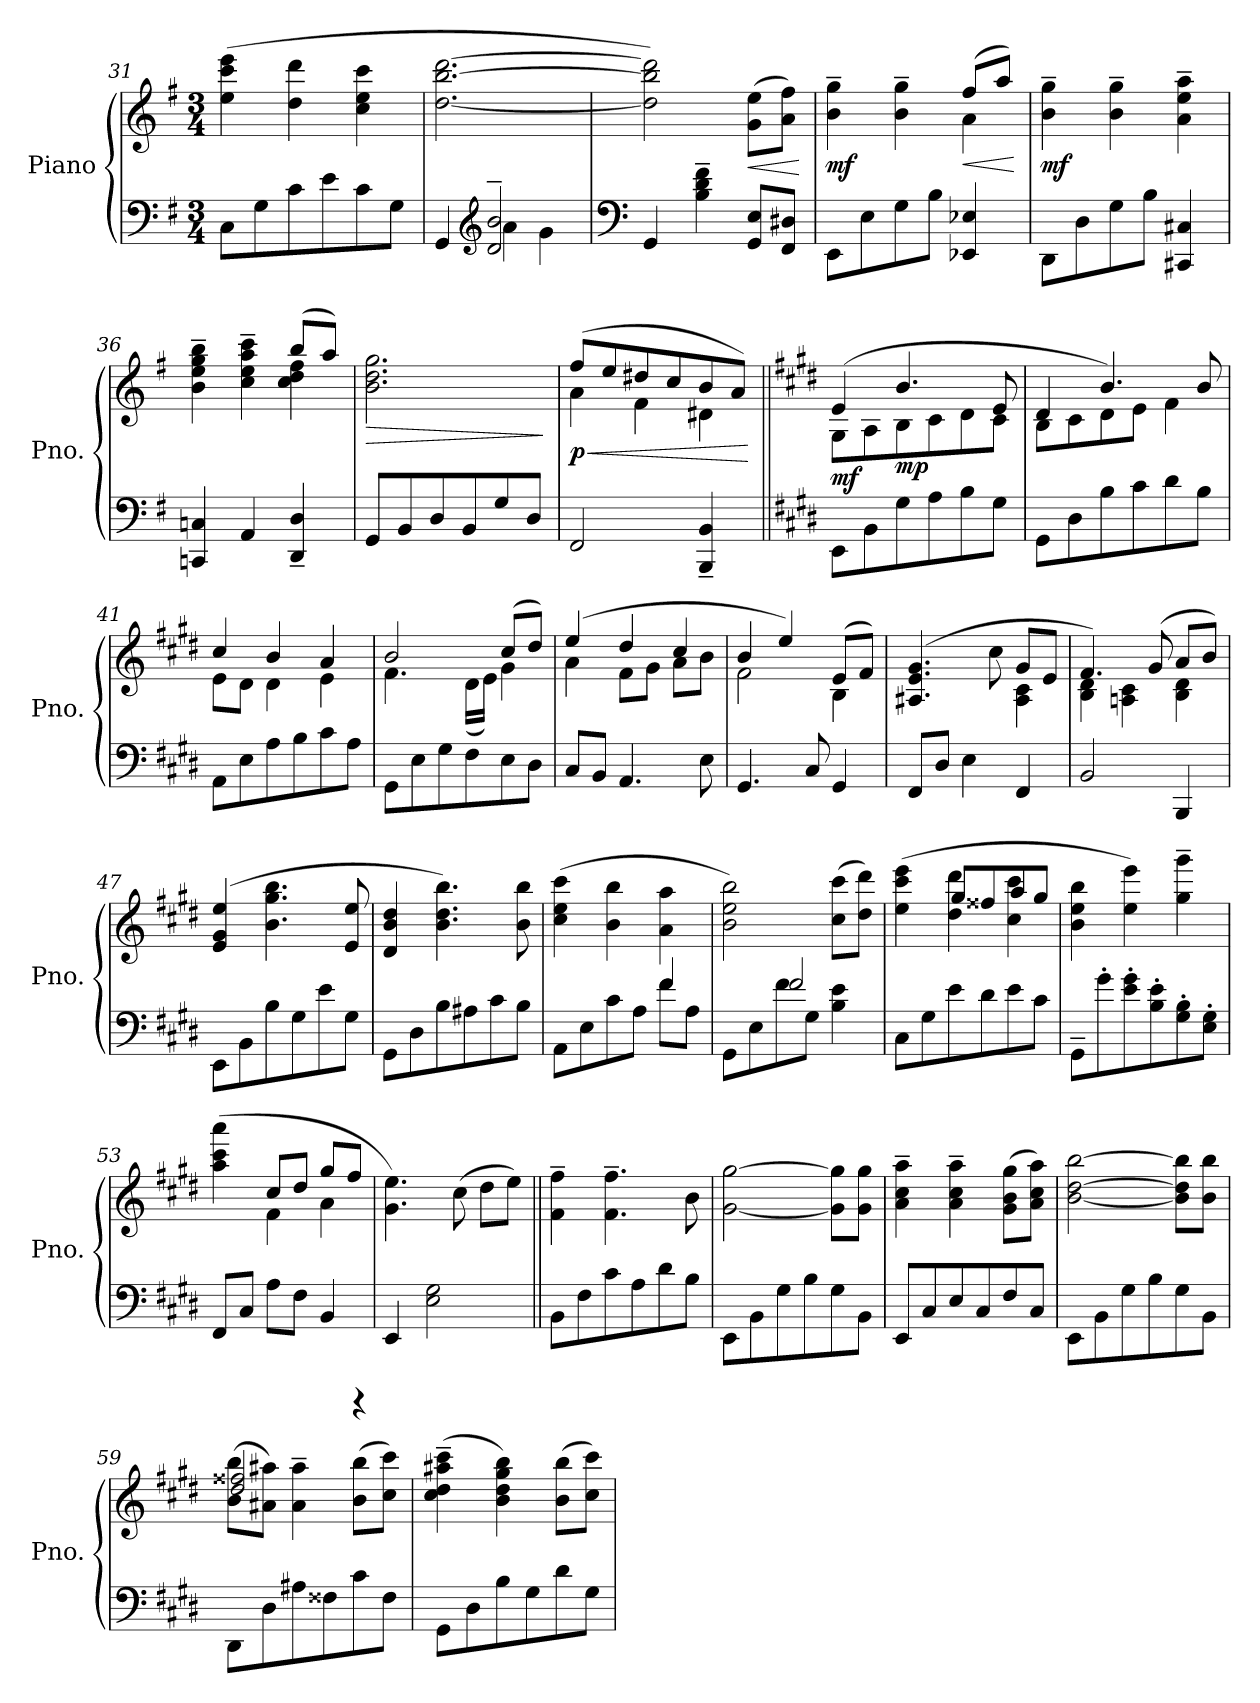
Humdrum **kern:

**kern	**kern	**dynam
*part1	*part1	*part1
*staff2	*staff1	*staff1/2
*I"Piano	*	*
*I'Pno.	*	*
*clefF4	*clefG2	*
*k[f#]	*k[f#]	*
*M3/4	*M3/4	*
=31	=31	=31
8C\L	(>4ee\ 4ccc\ 4eee\	.
8G\	.	.
8c\	4dd\ 4ddd\	.
8e\	.	.
8c\	4cc\ 4ee\ 4ccc\	.
8G\J	.	.
=32	=32	=32
*^	*	*
4GG/	4ryy	[2.dd\ [2.bb\ [2.ddd\	.
*clefG2	*	*	*
2d/~ 2b/~	4a\	.	.
.	4g\	.	.
*v	*v	*	*
!!LO:PB:g=z
=33	=33	=33
*clefF4	*	*
4GG/	2dd\] 2bb\] 2ddd\])	.
4B\~ 4d\~ 4f#\~	.	.
!	!	!LO:HP:b
8GG/ 8E/L	(>8g\ 8ee\L	<
8FF#/ 8D#X/J	8a\ 8ff#\J)	.
.	.	[
=34	=34	=34
*	*^	*
!	!	!	!LO:DY:b
8EE\L	4b\~ 4gg\~	2ryy	mf
8E\	.	.	.
8G\	4b\~ 4gg\~	.	.
8B\J	.	.	.
!	!	!	!LO:HP:b
4EE-X/ 4E-X/	(>8ff#/L	4a\	<
.	8aa/J)	.	.
*	*v	*v	*
.	.	[
=35	=35	=35
!	!	!LO:DY:b
8DD\L	4b\~ 4gg\~	mf
8D\	.	.
8G\	4b\~ 4gg\~	.
8B\J	.	.
4CC#X/ 4C#X/	4a\~ 4ee\~ 4aa\~	.
=36	=36	=36
*	*^	*
4CCn/ 4Cn/	4b\~ 4ee\~ 4gg\~ 4bb\~	2ryy	.
4AA/	4cc\~ 4ee\~ 4aa\~ 4ccc\~	.	.
4DD/~ 4D/~	(>8bb/L	4cc\ 4dd\ 4ff#\	.
.	8aa/J)	.	.
*	*v	*v	*
!!LO:LB:g=z
=37	=37	=37
!	!	!LO:HP:b
8GG/L	2.b\ 2.dd\ 2.gg\	>
8BB/	.	.
8D/	.	.
8BB/	.	.
8G/	.	.
8D/J	.	.
.	.	]
=38	=38	=38
!	!	!LO:HP:b
*	*^	*
!	!	!	!LO:DY:n=1:b
2FF#/	(>8ff#/L	4a\	< p
.	8ee/	.	.
.	8dd#X/	4f#\	.
.	8cc/	.	.
4BBB/~ 4BB/~	8b/	4d#X\	.
.	8a/J)	.	.
*	*v	*v	*
.	.	[
=39||	=39||	=39||
*k[f#c#g#d#]	*k[f#c#g#d#]	*
*	*^	*
!	!	!	!LO:DY:b
8EE\L	(>4e/	8G#\L	mf
8BB\	.	8A\	.
!	!	!	!LO:DY:b
8G#\	4.b/	8B\	mp
8A\	.	8c#\	.
8B\	.	8d#\	.
8G#\J	8e/	8c#\J	.
=40	=40	=40	=40
8GG#\L	4d#/	8B\L	.
8D#\	.	8c#\	.
8B\	4.b/)	8d#\	.
8c#\	.	8e\J	.
8d#\	.	4f#\	.
8B\J	8b/	.	.
!!LO:LB:g=z	!!
=41	=41	=41	=41
8AA\L	4cc#/	8e\L	.
8E\	.	8d#\J	.
8A\	4b/	4d#\	.
8B\	.	.	.
8c#\	4a/	4e\	.
8A\J	.	.	.
=42	=42	=42	=42
8GG#\L	2b/	4.f#\	.
8E\	.	.	.
8G#\	.	.	.
8F#\	.	(<16d#\LL	.
.	.	16e\JJ)	.
8E\	(>8cc#/L	4g#\	.
8D#\J	8dd#/J)	.	.
=43	=43	=43	=43
8C#/L	(>4ee/	4a\	.
8BB/J	.	.	.
4.AA/	4dd#/	8f#\L	.
.	.	8g#\J	.
.	4cc#/	8a\L	.
8E\	.	8b\J	.
=44	=44	=44	=44
4.GG#/	4b/	2f#\	.
.	4ee/)	.	.
8C#/	.	.	.
4GG#/	(>8e/L	4B\	.
.	8f#/J)	.	.
!!LO:LB:g=z	!!
=45	=45	=45	=45
8FF#/L	(>4.A#X/ 4.e/ 4.g#/	2ryy	.
8D#/J	.	.	.
4E\	.	.	.
.	8cc#\	.	.
4FF#/	8g#/L	4A#\ 4c#\	.
.	8e/J	.	.
=46	=46	=46	=46
2BB/	4.f#/)	4B\ 4d#\	.
.	.	4An\ 4c#\	.
.	(>8g#/	.	.
4BBB/	8a/L	4B\ 4d#\	.
.	8b/J)	.	.
*	*v	*v	*
=47	=47	=47
8EE\L	(>4e/ 4g#/ 4ee/	.
8BB\	.	.
8B\	4.b\ 4.gg#\ 4.bb\	.
8G#\	.	.
8e\	.	.
8G#\J	8e/ 8ee/	.
=48	=48	=48
8GG#\L	4d#/ 4b/ 4dd#/	.
8D#\	.	.
8B\	4.b\ 4.dd#\ 4.bb\)	.
8A#X\	.	.
8c#\	.	.
8B\J	8b\ 8bb\	.
!!LO:PB:g=z
=49	=49	=49
*^	*	*
8AA\L	2ryy	(>4cc#\ 4ee\ 4ccc#\	.
8E\	.	.	.
8c#\	.	4b\ 4bb\	.
8A\J	.	.	.
8f#\L	4f#/	4a\ 4aa\	.
8A\J	.	.	.
=50	=50	=50	=50
8GG#\L	4ryy	2b\ 2ee\ 2bb\)	.
8E\	.	.	.
8f#\	2f#/	.	.
8G#\J	.	.	.
4B\ 4e\	.	(>8cc#\ 8ccc#\L	.
.	.	8dd#\ 8ddd#\J)	.
*v	*v	*	*
=51	=51	=51
*	*^	*
8C#\L	(>4ee\ 4ccc#\ 4eee\	4ryy	.
8G#\	.	.	.
8e\	4dd#\ 4ddd#\	8gg#/L	.
8d#\	.	8ff##X/	.
8e\	4cc#\ 4ccc#\	8aa/	.
8c#\J	.	8gg#/J	.
*	*v	*v	*
=52	=52	=52
8GG#~\L	4b\ 4ee\ 4bb\	.
8g#'\	.	.
8e\' 8g#\'	4ee\ 4eee\)	.
8B\' 8e\'	.	.
8G#\' 8B\'	4gg#\~ 4ggg#\~	.
8E\' 8G#\'J	.	.
!!LO:LB:g=z
=53	=53	=53
*	*^	*
8FF#/L	(>4aa\ 4ccc#\ 4aaa\	4ryy	.
8C#/J	.	.	.
8A\L	8cc#/L	4f#\	.
8F#\J	8dd#/J	.	.
4BB/	8gg#/L	4a\	.
.	8ff#/J	.	.
*	*v	*v	*
=54	=54	=54
4EE/	4.g#\ 4.ee\)	.
2E\ 2G#\	.	.
.	(>8cc#\	.
.	8dd#\L	.
.	8ee\J)	.
=55||	=55||	=55||
8BB\L	4f#\~ 4ff#\~	.
8F#\	.	.
8c#\	4.f#\~ 4.ff#\~	.
8A\	.	.
8d#\	.	.
8B\J	8b\	.
=56	=56	=56
8EE\L	[2g#\ [2gg#\	.
8BB\	.	.
8G#\	.	.
8B\	.	.
8G#\	8g#\] 8gg#\]L	.
8BB\J	8g#\ 8gg#\J	.
!!LO:LB:g=z
=57	=57	=57
8EE/L	4a\~ 4cc#\~ 4aa\~	.
8C#/	.	.
8E/	4a\~ 4cc#\~ 4aa\~	.
8C#/	.	.
8F#/	(>8g#\ 8b\ 8gg#\L	.
8C#/J	8a\ 8cc#\ 8aa\J)	.
=58	=58	=58
8EE\L	[2b\ [2dd#\ [2bb\	.
8BB\	.	.
8G#\	.	.
8B\	.	.
8G#\	8b\] 8dd#\] 8bb\]L	.
8BB\J	8b\ 8bb\J	.
=59	=59	=59
*	*^	*
8DD#\L	(<8b\ 8bb\L	2dd#/ 2ff##X/	.
8D#\	8a#X\ 8aa#X\J)	.	.
8A#X\	4a#\~ 4aa#\~	.	.
8F##X\	.	.	.
8c#\	(<8b\ 8bb\L	4rffff	.
8F##\J	8cc#\ 8ccc#\J)	.	.
*	*v	*v	*
=60	=60	=60
8GG#\L	(>4cc#\~ 4dd#\~ 4aa#X\~ 4ccc#\~	.
8D#\	.	.
8B\	4b\ 4dd#\ 4gg#\ 4bb\)	.
8G#\	.	.
8d#\	(>8b\ 8bb\L	.
8G#\J	8cc#\ 8ccc#\J)	.
=	=	=
*-	*-	*-
